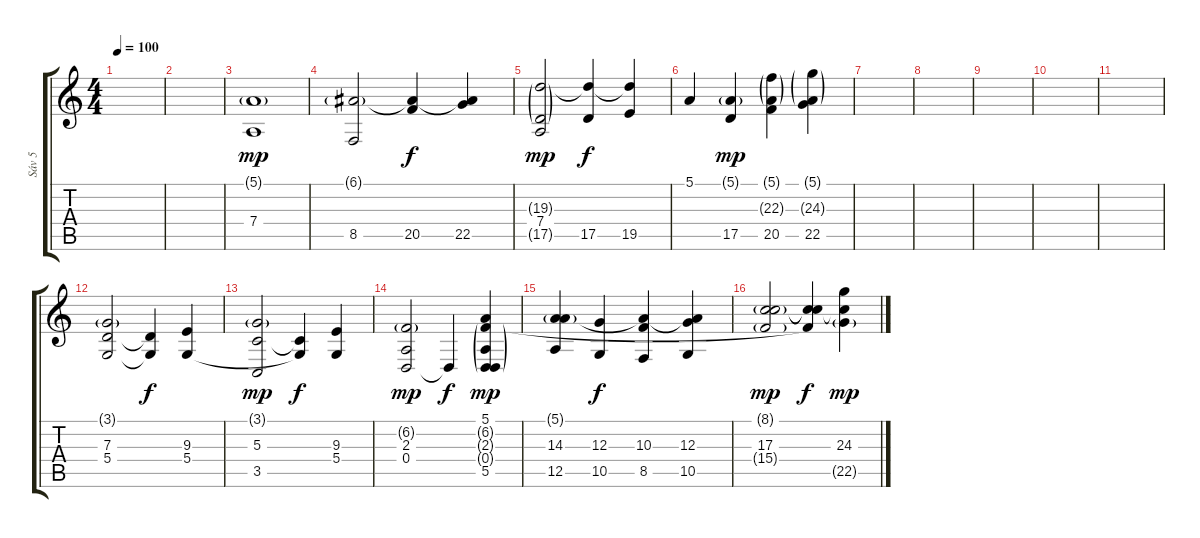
\track ("Sáv 5" "Sáv 5") {instrument violin}
\staff {score tabs}
\tuning (E4 B3 G3 D3 A2 E2) {hide}
\ts (4 4)
\tempo 100
\clef g2
\ks c
|
|
(5.1{g} 7.4).1{dy mp volume 13} |
(6.1{g} 8.5).2 (6.1{t} 20.5).4{dy f} (6.1{t} 22.5).4 |
(19.3{g} 7.4 17.5{g}).2{dy mp} (19.3{t} 17.5).4{dy f} (19.3{t} 19.5).4 |
5.1.4 (5.1{g} 17.5).4{dy mp} (5.1{g} 22.3{g} 20.5).4 (5.1{g} 24.3{g} 22.5).4 |
|
|
|
|
|
(3.1{g} 7.3 5.4).2 (7.3{t} 5.4{t}).4{dy f} (9.3 5.4).4 |
(3.1{g} 5.3 3.5).2{dy mp} (5.3{t} 5.4{t}).4{dy f} (9.3 5.4).4 |
(6.2{g} 2.3 0.4).2{dy mp} 0.4{t}.4{dy f} (5.1 6.2{g} 2.3{g} 0.4{g} 5.5).4{dy mp} |
(5.1{g} 14.3 12.5).4 (12.3 10.5).4{dy f} (5.1{t} 10.3 8.5).4 (5.1{t} 12.3 10.5).4 |
(8.1{g} 17.3 15.4{g}).2{dy mp} (8.1{t} 6.2{t} 17.3{t}).4{dy f} (8.1{t} 24.3 22.5{g}).4{dy mp}
